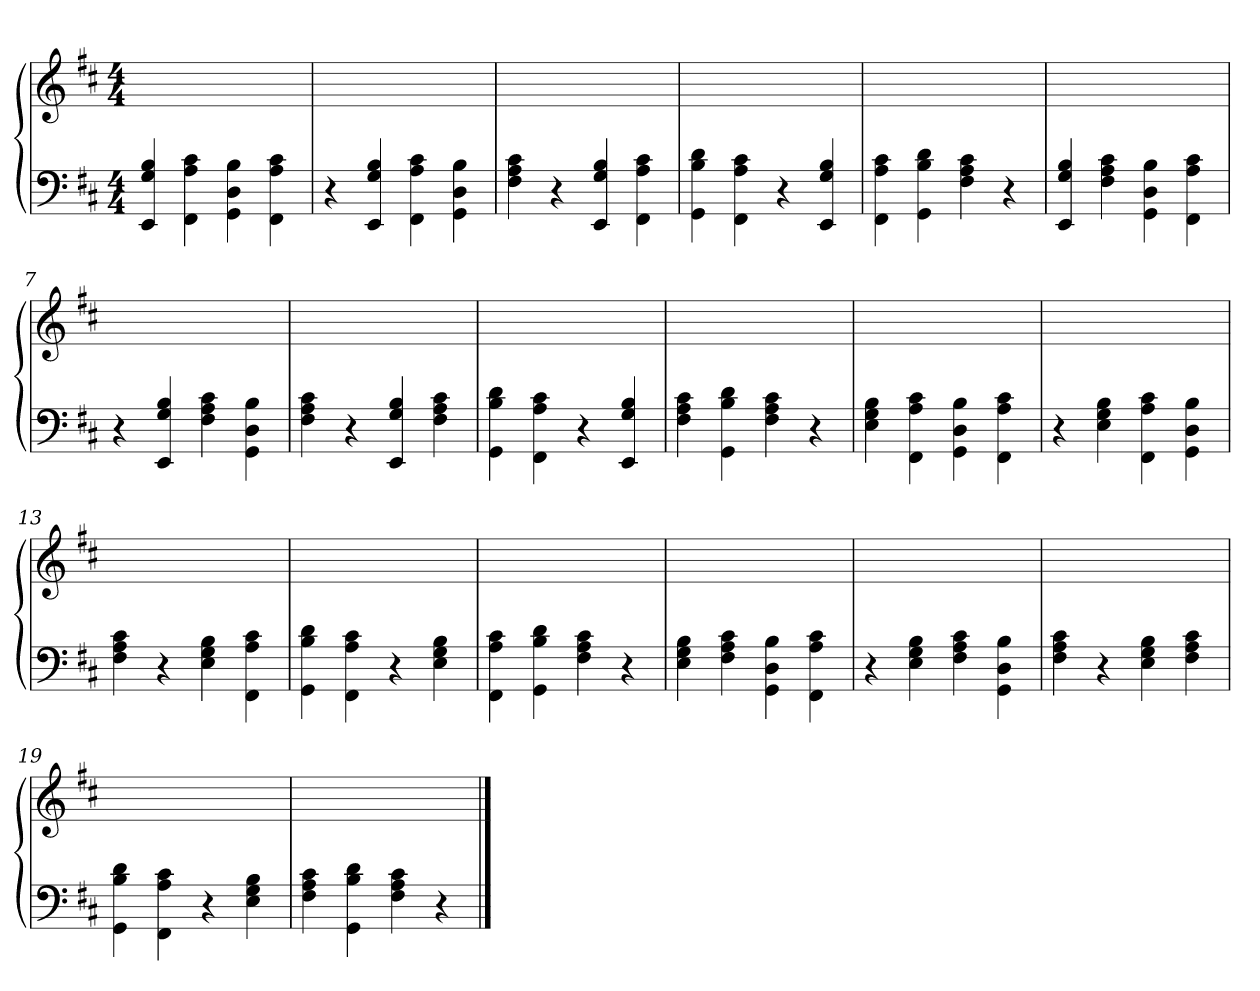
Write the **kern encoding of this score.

**kern	**kern
*part2	*part1
*staff2	*staff1
*clefF4	*clefG2
*k[f#c#]	*k[f#c#]
*D:	*D:
*M4/4	*M4/4
*MM60	*MM60
=1	=1
4EE 4G 4B	1ryy
4FF# 4A 4c#	.
4GG 4D 4B	.
4FF# 4A 4c#	.
=2	=2
4r	1ryy
4EE 4G 4B	.
4FF# 4A 4c#	.
4GG 4D 4B	.
=3	=3
4F# 4A 4c#	1ryy
4r	.
4EE 4G 4B	.
4FF# 4A 4c#	.
=4	=4
4GG 4B 4d	1ryy
4FF# 4A 4c#	.
4r	.
4EE 4G 4B	.
=5	=5
4FF# 4A 4c#	1ryy
4GG 4B 4d	.
4F# 4A 4c#	.
4r	.
=6	=6
4EE 4G 4B	1ryy
4F# 4A 4c#	.
4GG 4D 4B	.
4FF# 4A 4c#	.
=7	=7
4r	1ryy
4EE 4G 4B	.
4F# 4A 4c#	.
4GG 4D 4B	.
=8	=8
4F# 4A 4c#	1ryy
4r	.
4EE 4G 4B	.
4F# 4A 4c#	.
=9	=9
4GG 4B 4d	1ryy
4FF# 4A 4c#	.
4r	.
4EE 4G 4B	.
=10	=10
4F# 4A 4c#	1ryy
4GG 4B 4d	.
4F# 4A 4c#	.
4r	.
=11	=11
4E 4G 4B	1ryy
4FF# 4A 4c#	.
4GG 4D 4B	.
4FF# 4A 4c#	.
=12	=12
4r	1ryy
4E 4G 4B	.
4FF# 4A 4c#	.
4GG 4D 4B	.
=13	=13
4F# 4A 4c#	1ryy
4r	.
4E 4G 4B	.
4FF# 4A 4c#	.
=14	=14
4GG 4B 4d	1ryy
4FF# 4A 4c#	.
4r	.
4E 4G 4B	.
=15	=15
4FF# 4A 4c#	1ryy
4GG 4B 4d	.
4F# 4A 4c#	.
4r	.
=16	=16
4E 4G 4B	1ryy
4F# 4A 4c#	.
4GG 4D 4B	.
4FF# 4A 4c#	.
=17	=17
4r	1ryy
4E 4G 4B	.
4F# 4A 4c#	.
4GG 4D 4B	.
=18	=18
4F# 4A 4c#	1ryy
4r	.
4E 4G 4B	.
4F# 4A 4c#	.
=19	=19
4GG 4B 4d	1ryy
4FF# 4A 4c#	.
4r	.
4E 4G 4B	.
=20	=20
4F# 4A 4c#	1ryy
4GG 4B 4d	.
4F# 4A 4c#	.
4r	.
==	==
*-	*-
